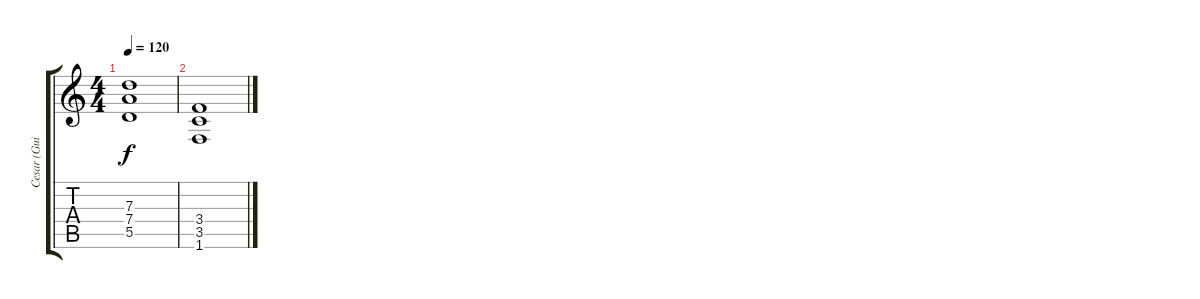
\track ("Cesar (Guitar I)" "Cesar (Gui") {instrument acousticguitarsteel}
\staff {score tabs}
\tuning (E4 B3 G3 D3 A2 E2) {hide}
\ts (4 4)
\tempo 120
\clef g2
\ks c
(7.3 7.4 5.5).1{dy f} |
(3.4 3.5 1.6).1
